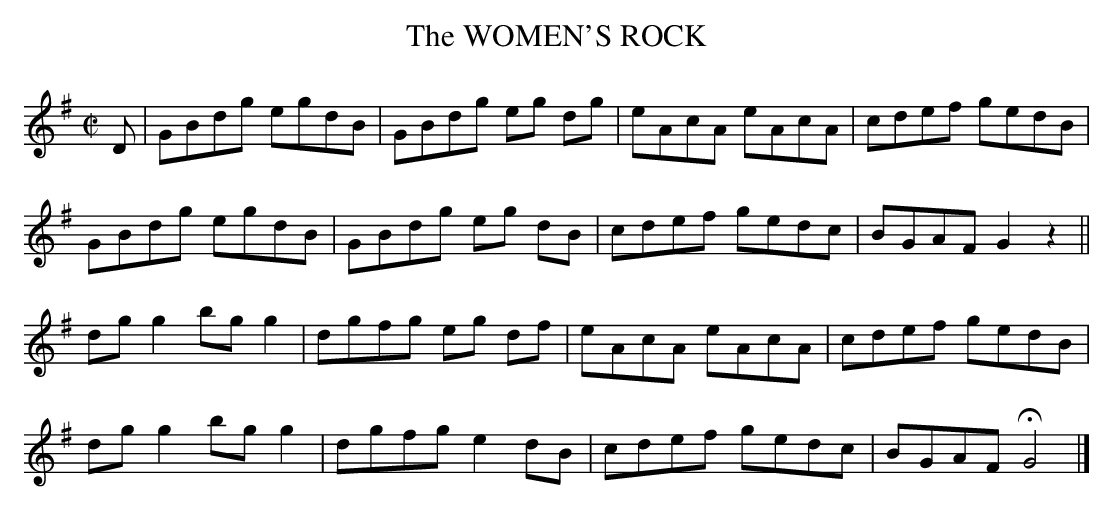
X:1
T:WOMEN'S ROCK, The
M:C|
L:1/8
K:G
D|GBdg egdB|GBdg eg dg|eAcA eAcA|cdef gedB|
GBdg egdB|GBdg eg dB|cdef gedc|BGAF G2z2||
dgg2 bgg2|dgfg eg df|eAcA eAcA|cdef gedB|
dgg2 bgg2|dgfg e2dB|cdef gedc|BGAF HG4|]
